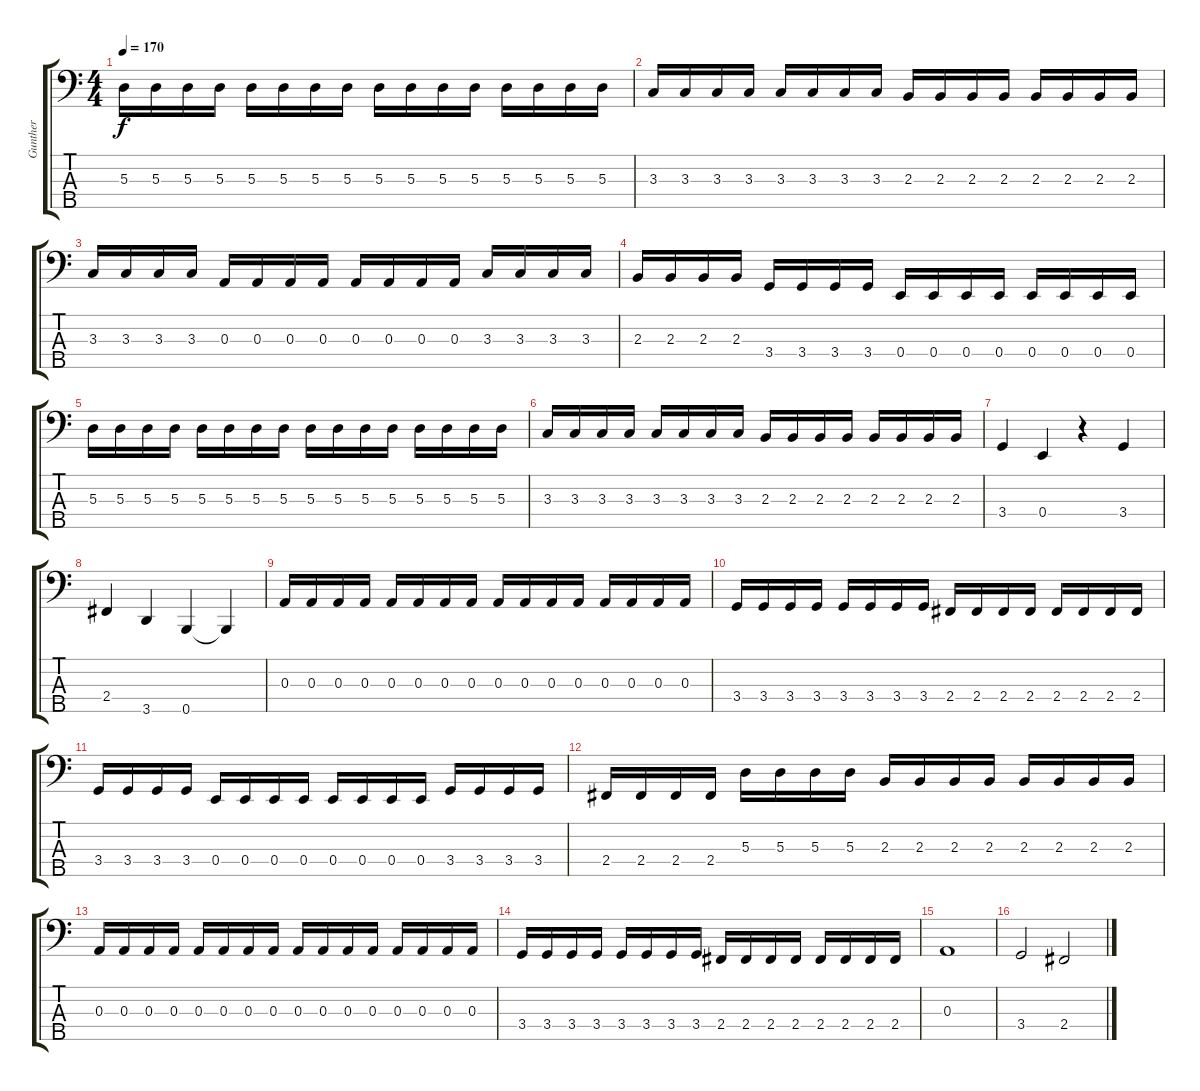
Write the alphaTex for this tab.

\track ("Gunther" "Gunther") {instrument electricbasspick}
\staff {score tabs}
\tuning (G2 D2 A1 E1 B0) {hide}
\ts (4 4)
\tempo 170
\clef f4
\ks c
5.3.16{dy f} 5.3.16 5.3.16 5.3.16 5.3.16 5.3.16 5.3.16 5.3.16 5.3.16 5.3.16 5.3.16 5.3.16 5.3.16 5.3.16 5.3.16 5.3.16 |
3.3.16 3.3.16 3.3.16 3.3.16 3.3.16 3.3.16 3.3.16 3.3.16 2.3.16 2.3.16 2.3.16 2.3.16 2.3.16 2.3.16 2.3.16 2.3.16 |
3.3.16 3.3.16 3.3.16 3.3.16 0.3.16 0.3.16 0.3.16 0.3.16 0.3.16 0.3.16 0.3.16 0.3.16 3.3.16 3.3.16 3.3.16 3.3.16 |
2.3.16 2.3.16 2.3.16 2.3.16 3.4.16 3.4.16 3.4.16 3.4.16 0.4.16 0.4.16 0.4.16 0.4.16 0.4.16 0.4.16 0.4.16 0.4.16 |
5.3.16 5.3.16 5.3.16 5.3.16 5.3.16 5.3.16 5.3.16 5.3.16 5.3.16 5.3.16 5.3.16 5.3.16 5.3.16 5.3.16 5.3.16 5.3.16 |
3.3.16 3.3.16 3.3.16 3.3.16 3.3.16 3.3.16 3.3.16 3.3.16 2.3.16 2.3.16 2.3.16 2.3.16 2.3.16 2.3.16 2.3.16 2.3.16 |
3.4.4 0.4.4 r.4 3.4.4 |
2.4.4 3.5.4 0.5.4 0.5{t}.4 |
0.3.16 0.3.16 0.3.16 0.3.16 0.3.16 0.3.16 0.3.16 0.3.16 0.3.16 0.3.16 0.3.16 0.3.16 0.3.16 0.3.16 0.3.16 0.3.16 |
3.4.16 3.4.16 3.4.16 3.4.16 3.4.16 3.4.16 3.4.16 3.4.16 2.4.16 2.4.16 2.4.16 2.4.16 2.4.16 2.4.16 2.4.16 2.4.16 |
3.4.16 3.4.16 3.4.16 3.4.16 0.4.16 0.4.16 0.4.16 0.4.16 0.4.16 0.4.16 0.4.16 0.4.16 3.4.16 3.4.16 3.4.16 3.4.16 |
2.4.16 2.4.16 2.4.16 2.4.16 5.3.16 5.3.16 5.3.16 5.3.16 2.3.16 2.3.16 2.3.16 2.3.16 2.3.16 2.3.16 2.3.16 2.3.16 |
0.3.16 0.3.16 0.3.16 0.3.16 0.3.16 0.3.16 0.3.16 0.3.16 0.3.16 0.3.16 0.3.16 0.3.16 0.3.16 0.3.16 0.3.16 0.3.16 |
3.4.16 3.4.16 3.4.16 3.4.16 3.4.16 3.4.16 3.4.16 3.4.16 2.4.16 2.4.16 2.4.16 2.4.16 2.4.16 2.4.16 2.4.16 2.4.16 |
0.3.1 |
3.4.2 2.4.2
